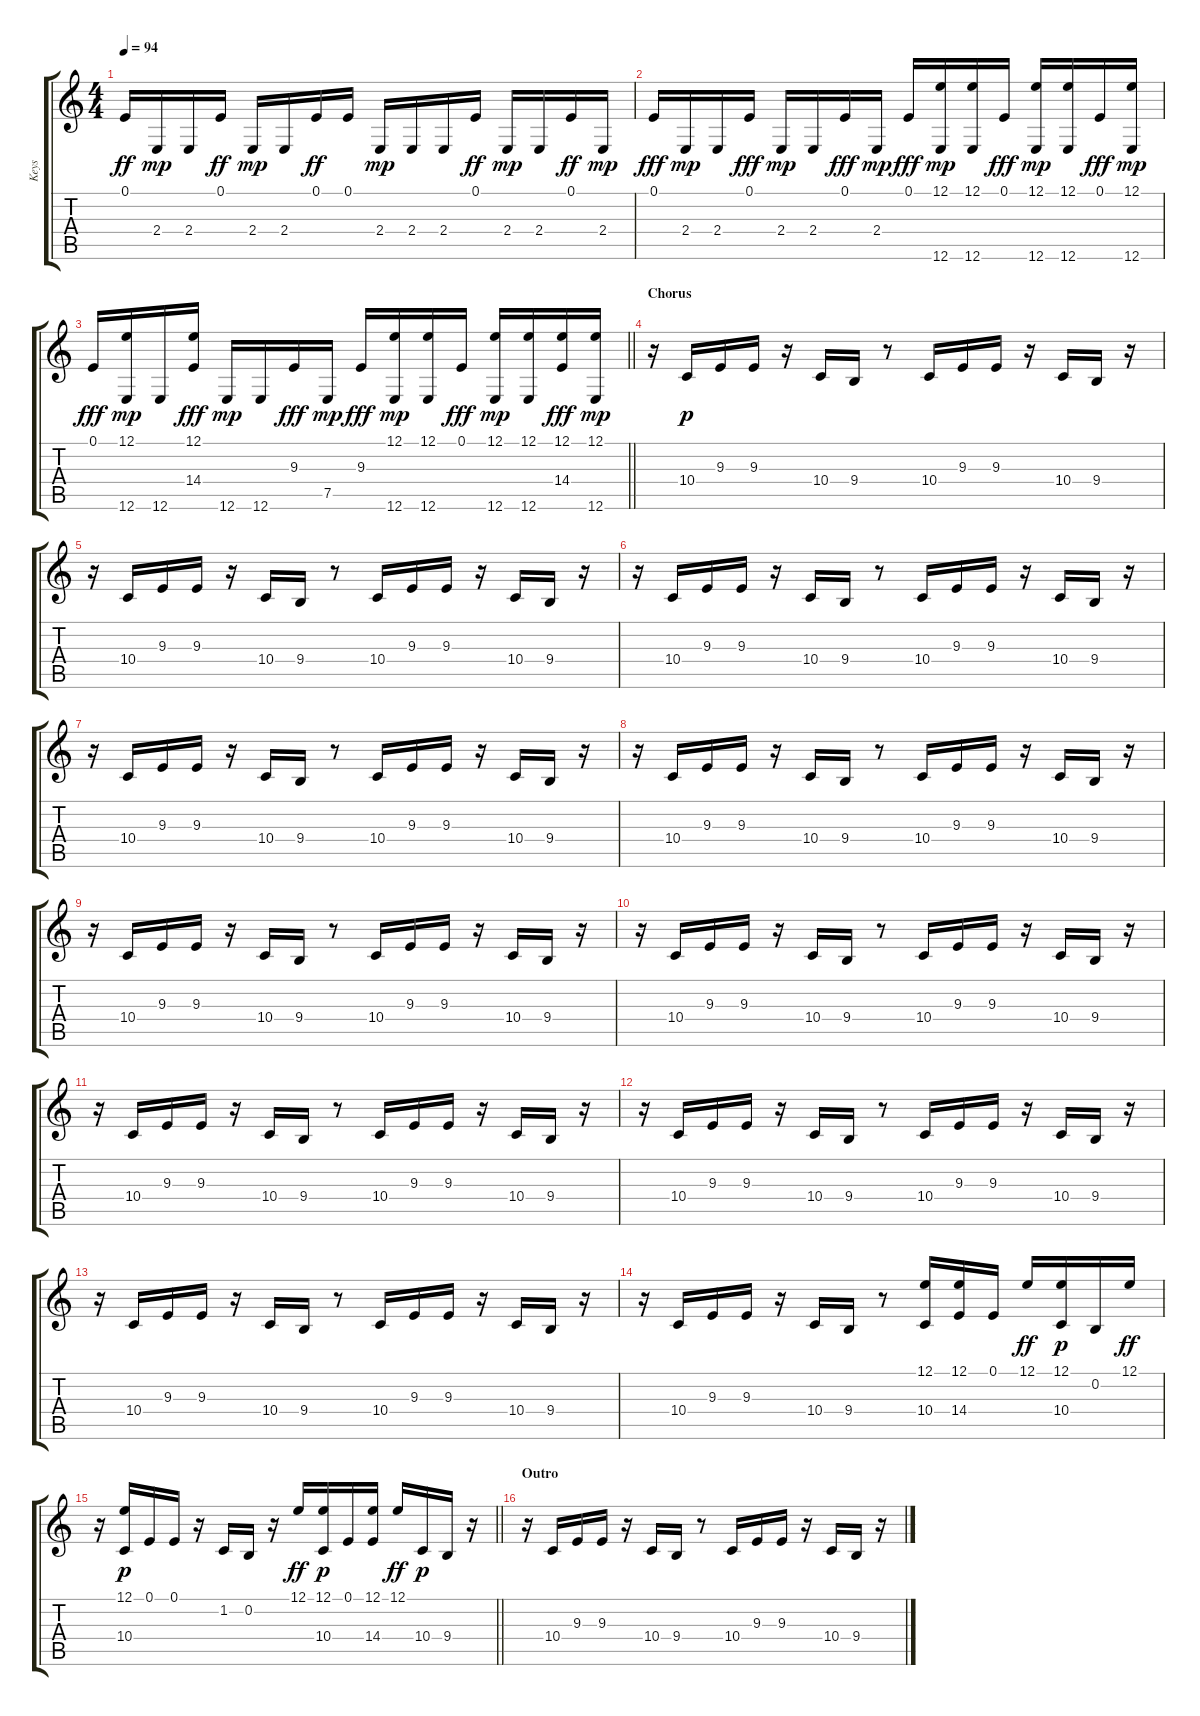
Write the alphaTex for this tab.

\track ("Keys" "Keys") {instrument clavinet}
\staff {score tabs}
\tuning (E4 B3 G3 D3 A2 E2) {hide}
\ts (4 4)
\tempo 94
\clef g2
\ks c
0.1.16{dy ff} 2.4.16{dy mp} 2.4.16 0.1.16{dy ff} 2.4.16{dy mp} 2.4.16 0.1.16{dy ff} 0.1.16 2.4.16{dy mp} 2.4.16 2.4.16 0.1.16{dy ff} 2.4.16{dy mp} 2.4.16 0.1.16{dy ff} 2.4.16{dy mp} |
0.1.16{dy fff} 2.4.16{dy mp} 2.4.16 0.1.16{dy fff} 2.4.16{dy mp} 2.4.16 0.1.16{dy fff} 2.4.16{dy mp} 0.1.16{dy fff} (12.1 12.6).16{dy mp} (12.1 12.6).16 0.1.16{dy fff} (12.1 12.6).16{dy mp} (12.1 12.6).16 0.1.16{dy fff} (12.1 12.6).16{dy mp} |
\barLineRight lightlight
0.1.16{dy fff} (12.1 12.6).16{dy mp} 12.6.16 (12.1 14.4).16{dy fff} 12.6.16{dy mp} 12.6.16 9.3.16{dy fff} 7.5.16{dy mp} 9.3.16{dy fff} (12.1 12.6).16{dy mp} (12.1 12.6).16 0.1.16{dy fff} (12.1 12.6).16{dy mp} (12.1 12.6).16 (12.1 14.4).16{dy fff} (12.1 12.6).16{dy mp} |
\section ("" "Chorus")
r.16 10.4.16{dy p} 9.3.16 9.3.16 r.16 10.4.16 9.4.16 r.8 10.4.16 9.3.16 9.3.16 r.16 10.4.16 9.4.16 r.16 |
r.16 10.4.16 9.3.16 9.3.16 r.16 10.4.16 9.4.16 r.8 10.4.16 9.3.16 9.3.16 r.16 10.4.16 9.4.16 r.16 |
r.16 10.4.16 9.3.16 9.3.16 r.16 10.4.16 9.4.16 r.8 10.4.16 9.3.16 9.3.16 r.16 10.4.16 9.4.16 r.16 |
r.16 10.4.16 9.3.16 9.3.16 r.16 10.4.16 9.4.16 r.8 10.4.16 9.3.16 9.3.16 r.16 10.4.16 9.4.16 r.16 |
r.16 10.4.16 9.3.16 9.3.16 r.16 10.4.16 9.4.16 r.8 10.4.16 9.3.16 9.3.16 r.16 10.4.16 9.4.16 r.16 |
r.16 10.4.16 9.3.16 9.3.16 r.16 10.4.16 9.4.16 r.8 10.4.16 9.3.16 9.3.16 r.16 10.4.16 9.4.16 r.16 |
r.16 10.4.16 9.3.16 9.3.16 r.16 10.4.16 9.4.16 r.8 10.4.16 9.3.16 9.3.16 r.16 10.4.16 9.4.16 r.16 |
r.16 10.4.16 9.3.16 9.3.16 r.16 10.4.16 9.4.16 r.8 10.4.16 9.3.16 9.3.16 r.16 10.4.16 9.4.16 r.16 |
r.16 10.4.16 9.3.16 9.3.16 r.16 10.4.16 9.4.16 r.8 10.4.16 9.3.16 9.3.16 r.16 10.4.16 9.4.16 r.16 |
r.16 10.4.16 9.3.16 9.3.16 r.16 10.4.16 9.4.16 r.8 10.4.16 9.3.16 9.3.16 r.16 10.4.16 9.4.16 r.16 |
r.16 10.4.16 9.3.16 9.3.16 r.16 10.4.16 9.4.16 r.8 (12.1 10.4).16 (12.1 14.4).16 0.1.16 12.1.16{dy ff} (12.1 10.4).16{dy p} 0.2.16 12.1.16{dy ff} |
\barLineRight lightlight
r.16 (12.1 10.4).16{dy p} 0.1.16 0.1.16 r.16 1.2.16 0.2.16 r.16 12.1.16{dy ff} (12.1 10.4).16{dy p} 0.1.16 (12.1 14.4).16 12.1.16{dy ff} 10.4.16{dy p} 9.4.16 r.16 |
\section ("" "Outro")
r.16 10.4.16 9.3.16 9.3.16 r.16 10.4.16 9.4.16 r.8 10.4.16 9.3.16 9.3.16 r.16 10.4.16 9.4.16 r.16
